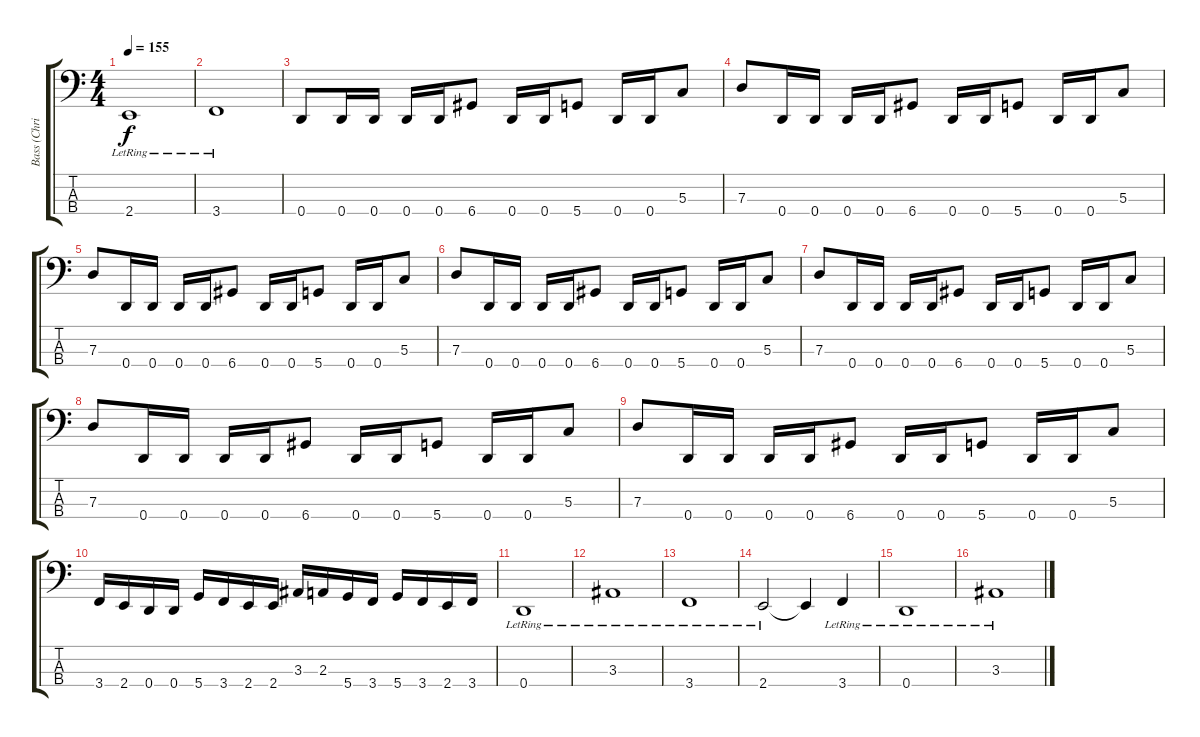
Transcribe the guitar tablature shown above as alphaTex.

\track ("Bass (Christian \"Speesy\" Giesler)" "Bass (Chri") {instrument electricbassfinger}
\staff {score tabs}
\tuning (F2 C2 G1 D1) {hide}
\ts (4 4)
\tempo 155
\clef f4
\ks c
2.4{lr}.1{dy f} |
3.4{lr}.1 |
0.4.8 0.4.16 0.4.16 0.4.16 0.4.16 6.4.8 0.4.16 0.4.16 5.4.8 0.4.16 0.4.16 5.3.8 |
7.3.8 0.4.16 0.4.16 0.4.16 0.4.16 6.4.8 0.4.16 0.4.16 5.4.8 0.4.16 0.4.16 5.3.8 |
7.3.8 0.4.16 0.4.16 0.4.16 0.4.16 6.4.8 0.4.16 0.4.16 5.4.8 0.4.16 0.4.16 5.3.8 |
7.3.8 0.4.16 0.4.16 0.4.16 0.4.16 6.4.8 0.4.16 0.4.16 5.4.8 0.4.16 0.4.16 5.3.8 |
7.3.8 0.4.16 0.4.16 0.4.16 0.4.16 6.4.8 0.4.16 0.4.16 5.4.8 0.4.16 0.4.16 5.3.8 |
7.3.8 0.4.16 0.4.16 0.4.16 0.4.16 6.4.8 0.4.16 0.4.16 5.4.8 0.4.16 0.4.16 5.3.8 |
7.3.8 0.4.16 0.4.16 0.4.16 0.4.16 6.4.8 0.4.16 0.4.16 5.4.8 0.4.16 0.4.16 5.3.8 |
3.4.16 2.4.16 0.4.16 0.4.16 5.4.16 3.4.16 2.4.16 2.4.16 3.3.16 2.3.16 5.4.16 3.4.16 5.4.16 3.4.16 2.4.16 3.4.16 |
0.4{lr}.1 |
3.3{lr}.1 |
3.4{lr}.1 |
2.4{lr}.2 2.4{t}.4 3.4{lr}.4 |
0.4{lr}.1 |
3.3{lr}.1
